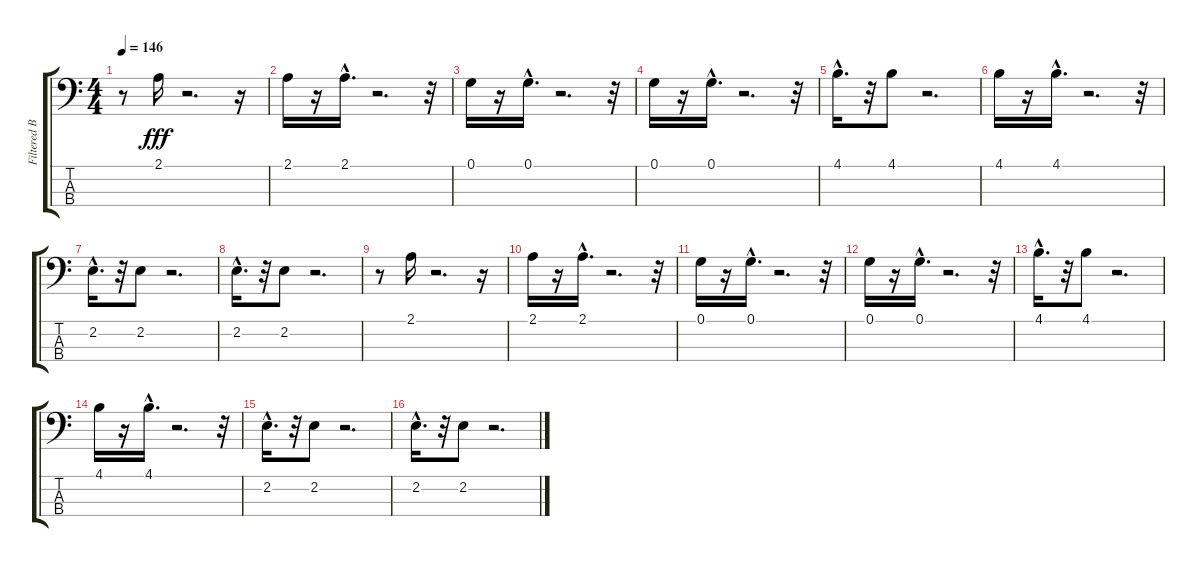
\track ("Filtered Bass" "Filtered B") {instrument synthbass1}
\staff {score tabs}
\tuning (G2 D2 A1 E1) {hide}
\ts (4 4)
\tempo 146
\clef f4
\ks c
r.8{dy f} 2.1.16{dy fff} r.2{d} r.16 |
2.1.16 r.16 2.1{hac}.16{d} r.2{d} r.32 |
0.1.16 r.16 0.1{hac}.16{d} r.2{d} r.32 |
0.1.16 r.16 0.1{hac}.16{d} r.2{d} r.32 |
4.1{hac}.16{d} r.32 4.1.8 r.2{d} |
4.1.16 r.16 4.1{hac}.16{d} r.2{d} r.32 |
2.2{hac}.16{d} r.32 2.2.8 r.2{d} |
2.2{hac}.16{d} r.32 2.2.8 r.2{d} |
r.8 2.1.16 r.2{d} r.16 |
2.1.16 r.16 2.1{hac}.16{d} r.2{d} r.32 |
0.1.16 r.16 0.1{hac}.16{d} r.2{d} r.32 |
0.1.16 r.16 0.1{hac}.16{d} r.2{d} r.32 |
4.1{hac}.16{d} r.32 4.1.8 r.2{d} |
4.1.16 r.16 4.1{hac}.16{d} r.2{d} r.32 |
2.2{hac}.16{d} r.32 2.2.8 r.2{d} |
2.2{hac}.16{d} r.32 2.2.8 r.2{d}
